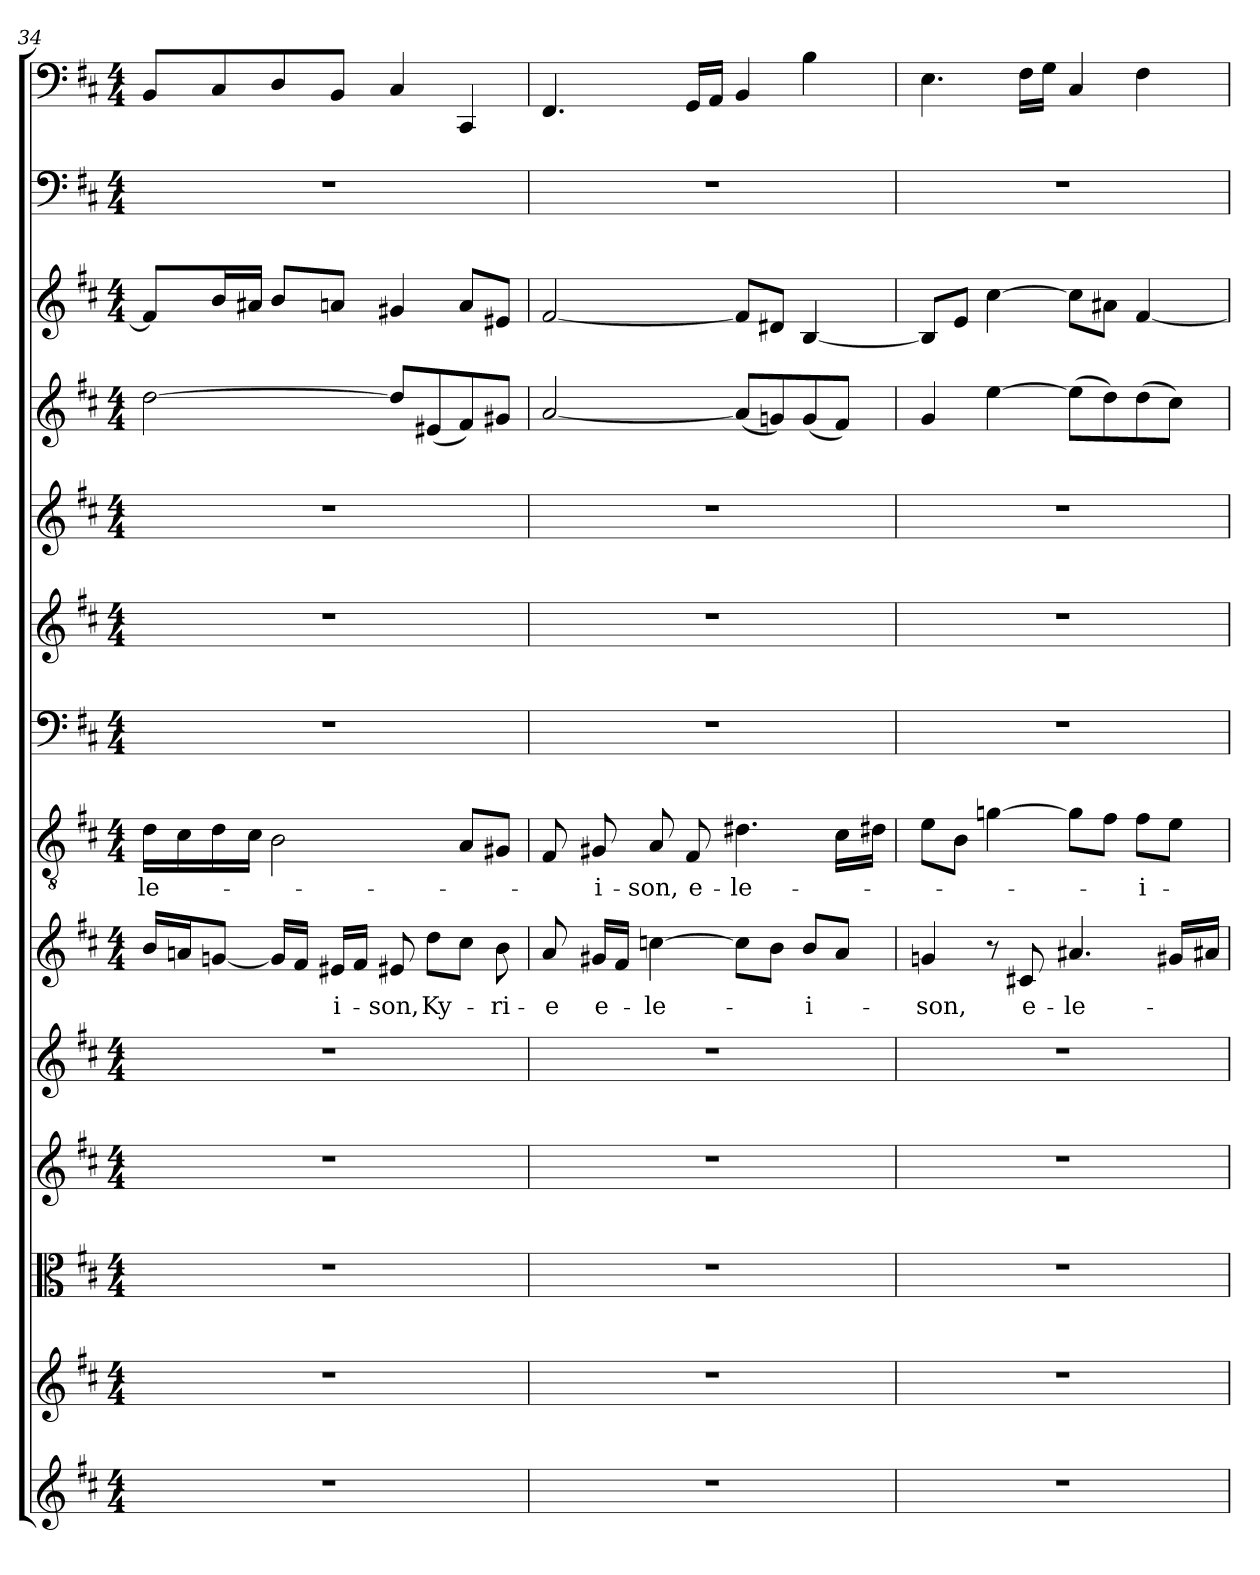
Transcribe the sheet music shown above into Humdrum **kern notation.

**kern	**kern	**kern	**kern	**kern	**kern	**text	**kern	**text	**kern	**kern	**kern	**kern	**kern	**kern	**kern
*part14	*part13	*part12	*part11	*part10	*part9	*part9	*part8	*part8	*part7	*part6	*part5	*part4	*part3	*part2	*part1
*staff14	*staff13	*staff12	*staff11	*staff10	*staff9	*staff9	*staff8	*staff8	*staff7	*staff6	*staff5	*staff4	*staff3	*staff2	*staff1
*clefG2	*clefG2	*clefC3	*clefG2	*clefG2	*clefG2	*	*clefGv2	*	*clefF4	*clefG2	*clefG2	*clefG2	*clefG2	*clefF4	*clefF4
*k[f#c#]	*k[f#c#]	*k[f#c#]	*k[f#c#]	*k[f#c#]	*k[f#c#]	*	*k[f#c#]	*	*k[f#c#]	*k[f#c#]	*k[f#c#]	*k[f#c#]	*k[f#c#]	*k[f#c#]	*k[f#c#]
*b:	*b:	*b:	*b:	*b:	*b:	*	*b:	*	*b:	*b:	*b:	*b:	*b:	*b:	*b:
*M4/4	*M4/4	*M4/4	*M4/4	*M4/4	*M4/4	*	*M4/4	*	*M4/4	*M4/4	*M4/4	*M4/4	*M4/4	*M4/4	*M4/4
=34	=34	=34	=34	=34	=34	=34	=34	=34	=34	=34	=34	=34	=34	=34	=34
1r	1r	1r	1r	1r	16b/LL	.	16d\LL	-le-	1r	1r	1r	[2dd\	8f#/L]	1r	8BB/L
.	.	.	.	.	16an/J	.	16c#\	.	.	.	.	.	.	.	.
.	.	.	.	.	[8gn/J	.	16d\	.	.	.	.	.	16b/L	.	8C#/
.	.	.	.	.	.	.	16c#\JJ	.	.	.	.	.	16a#X/JJ	.	.
.	.	.	.	.	16g/LL]	.	2B\	.	.	.	.	.	8b/L	.	8D/
.	.	.	.	.	16f#/JJ	.	.	.	.	.	.	.	.	.	.
.	.	.	.	.	16e#X/LL	-i-	.	.	.	.	.	.	8an/J	.	8BB/J
.	.	.	.	.	16f#/JJ	.	.	.	.	.	.	.	.	.	.
.	.	.	.	.	8e#X/	-son,	.	.	.	.	.	8dd/L]	4g#X/	.	4C#/
.	.	.	.	.	8dd\L	Ky-	.	.	.	.	.	(8e#X/	.	.	.
.	.	.	.	.	8cc#\J	.	8A/L	.	.	.	.	8f#/)	8a/L	.	4CC#/
.	.	.	.	.	8b\	-ri-	8G#X/J	.	.	.	.	8g#X/J	8e#X/J	.	.
=35	=35	=35	=35	=35	=35	=35	=35	=35	=35	=35	=35	=35	=35	=35	=35
1r	1r	1r	1r	1r	8a/	-e	8F#/	.	1r	1r	1r	[2a/	[2f#/	1r	4.FF#/
.	.	.	.	.	16g#X/LL	e-	8G#X/	-i-	.	.	.	.	.	.	.
.	.	.	.	.	16f#/JJ	.	.	.	.	.	.	.	.	.	.
.	.	.	.	.	[4ccn\	-le-	8A/	-son,	.	.	.	.	.	.	.
.	.	.	.	.	.	.	8F#/	e-	.	.	.	.	.	.	16GG/LL
.	.	.	.	.	.	.	.	.	.	.	.	.	.	.	16AA/JJ
.	.	.	.	.	8cc\L]	.	4.d#X\	-le-	.	.	.	(8a/L]	8f#/L]	.	4BB/
.	.	.	.	.	8b\J	.	.	.	.	.	.	8gn/)	8d#X/J	.	.
.	.	.	.	.	8b/L	-i-	.	.	.	.	.	(8g/	[4B/	.	4B\
.	.	.	.	.	8a/J	.	16c#\LL	.	.	.	.	8f#/J)	.	.	.
.	.	.	.	.	.	.	16d#X\JJ	.	.	.	.	.	.	.	.
=36	=36	=36	=36	=36	=36	=36	=36	=36	=36	=36	=36	=36	=36	=36	=36
1r	1r	1r	1r	1r	4gn/	-son,	8e\L	.	1r	1r	1r	4g/	8B/L]	1r	4.E\
.	.	.	.	.	.	.	8B\J	.	.	.	.	.	8e/J	.	.
.	.	.	.	.	8r	.	[4gn\	.	.	.	.	[4ee\	[4cc#\	.	.
.	.	.	.	.	8c#X/	e-	.	.	.	.	.	.	.	.	16F#\LL
.	.	.	.	.	.	.	.	.	.	.	.	.	.	.	16G\JJ
.	.	.	.	.	4.a#X/	-le-	8g\L]	.	.	.	.	(8ee\L]	8cc#\L]	.	4C#/
.	.	.	.	.	.	.	8f#\J	.	.	.	.	8dd\)	8a#X\J	.	.
.	.	.	.	.	.	.	8f#\L	-i-	.	.	.	(8dd\	[4f#/	.	4F#\
.	.	.	.	.	16g#X/LL	.	8e\J	.	.	.	.	8cc#\J)	.	.	.
.	.	.	.	.	16a#X/JJ	.	.	.	.	.	.	.	.	.	.
=	=	=	=	=	=	=	=	=	=	=	=	=	=	=	=
*-	*-	*-	*-	*-	*-	*-	*-	*-	*-	*-	*-	*-	*-	*-	*-
